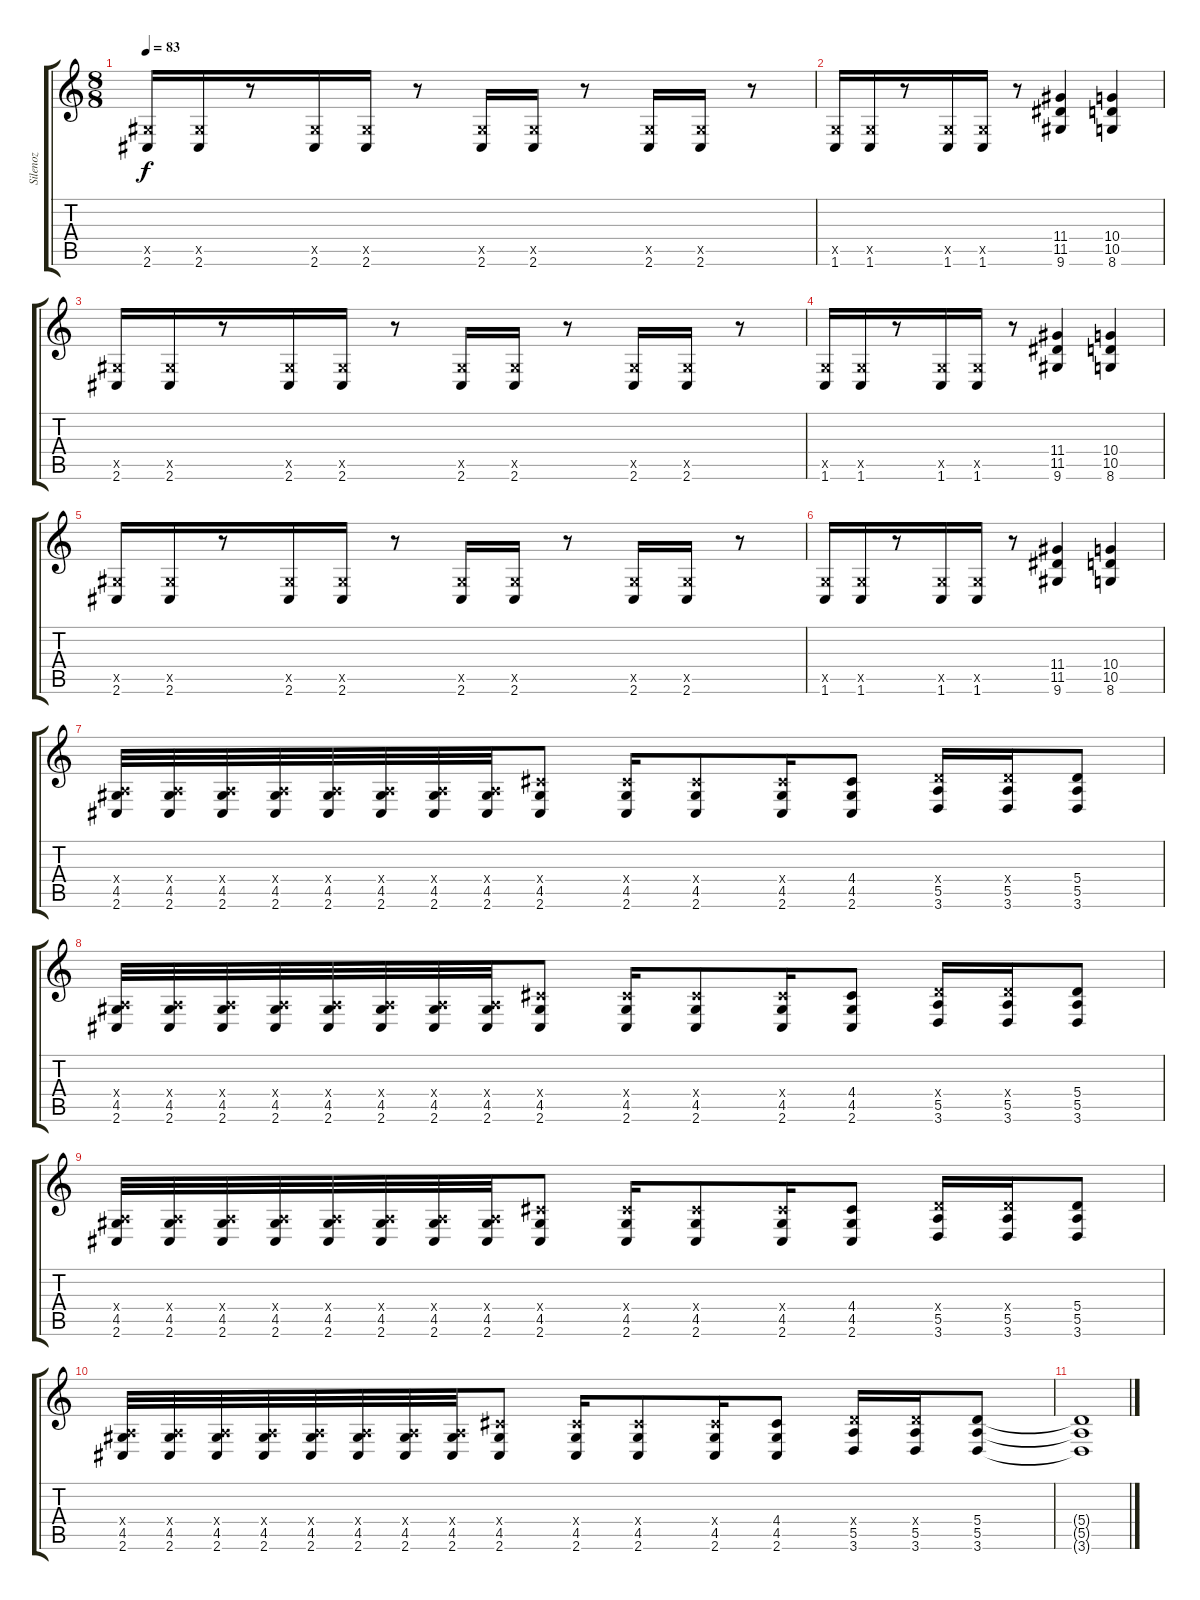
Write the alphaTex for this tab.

\track ("Silenoz" "Silenoz") {instrument overdrivenguitar}
\staff {score tabs}
\tuning (B3 Gb3 D3 A2 E2 B1) {hide}
\ts (8 8)
\tempo 83
\clef g2
\ks c
(4.5{x} 2.6).16{dy f} (4.5{x} 2.6).16 r.8 (4.5{x} 2.6).16 (4.5{x} 2.6).16 r.8 (4.5{x} 2.6).16 (4.5{x} 2.6).16 r.8 (4.5{x} 2.6).16 (4.5{x} 2.6).16 r.8 |
(3.5{x} 1.6).16 (3.5{x} 1.6).16 r.8 (3.5{x} 1.6).16 (3.5{x} 1.6).16 r.8 (11.4 11.5 9.6).4 (10.4 10.5 8.6).4 |
(4.5{x} 2.6).16 (4.5{x} 2.6).16 r.8 (4.5{x} 2.6).16 (4.5{x} 2.6).16 r.8 (4.5{x} 2.6).16 (4.5{x} 2.6).16 r.8 (4.5{x} 2.6).16 (4.5{x} 2.6).16 r.8 |
(3.5{x} 1.6).16 (3.5{x} 1.6).16 r.8 (3.5{x} 1.6).16 (3.5{x} 1.6).16 r.8 (11.4 11.5 9.6).4 (10.4 10.5 8.6).4 |
(4.5{x} 2.6).16 (4.5{x} 2.6).16 r.8 (4.5{x} 2.6).16 (4.5{x} 2.6).16 r.8 (4.5{x} 2.6).16 (4.5{x} 2.6).16 r.8 (4.5{x} 2.6).16 (4.5{x} 2.6).16 r.8 |
(3.5{x} 1.6).16 (3.5{x} 1.6).16 r.8 (3.5{x} 1.6).16 (3.5{x} 1.6).16 r.8 (11.4 11.5 9.6).4 (10.4 10.5 8.6).4 |
(0.4{x} 4.5 2.6).32 (0.4{x} 4.5 2.6).32 (0.4{x} 4.5 2.6).32 (0.4{x} 4.5 2.6).32 (0.4{x} 4.5 2.6).32 (0.4{x} 4.5 2.6).32 (0.4{x} 4.5 2.6).32 (0.4{x} 4.5 2.6).32 (4.4{x} 4.5 2.6).8 (4.4{x} 4.5 2.6).16 (4.4{x} 4.5 2.6).8 (4.4{x} 4.5 2.6).16 (4.4 4.5 2.6).8 (5.4{x} 5.5 3.6).16 (5.4{x} 5.5 3.6).16 (5.4 5.5 3.6).8 |
(0.4{x} 4.5 2.6).32 (0.4{x} 4.5 2.6).32 (0.4{x} 4.5 2.6).32 (0.4{x} 4.5 2.6).32 (0.4{x} 4.5 2.6).32 (0.4{x} 4.5 2.6).32 (0.4{x} 4.5 2.6).32 (0.4{x} 4.5 2.6).32 (4.4{x} 4.5 2.6).8 (4.4{x} 4.5 2.6).16 (4.4{x} 4.5 2.6).8 (4.4{x} 4.5 2.6).16 (4.4 4.5 2.6).8 (5.4{x} 5.5 3.6).16 (5.4{x} 5.5 3.6).16 (5.4 5.5 3.6).8 |
(0.4{x} 4.5 2.6).32 (0.4{x} 4.5 2.6).32 (0.4{x} 4.5 2.6).32 (0.4{x} 4.5 2.6).32 (0.4{x} 4.5 2.6).32 (0.4{x} 4.5 2.6).32 (0.4{x} 4.5 2.6).32 (0.4{x} 4.5 2.6).32 (4.4{x} 4.5 2.6).8 (4.4{x} 4.5 2.6).16 (4.4{x} 4.5 2.6).8 (4.4{x} 4.5 2.6).16 (4.4 4.5 2.6).8 (5.4{x} 5.5 3.6).16 (5.4{x} 5.5 3.6).16 (5.4 5.5 3.6).8 |
(0.4{x} 4.5 2.6).32 (0.4{x} 4.5 2.6).32 (0.4{x} 4.5 2.6).32 (0.4{x} 4.5 2.6).32 (0.4{x} 4.5 2.6).32 (0.4{x} 4.5 2.6).32 (0.4{x} 4.5 2.6).32 (0.4{x} 4.5 2.6).32 (4.4{x} 4.5 2.6).8 (4.4{x} 4.5 2.6).16 (4.4{x} 4.5 2.6).8 (4.4{x} 4.5 2.6).16 (4.4 4.5 2.6).8 (5.4{x} 5.5 3.6).16 (5.4{x} 5.5 3.6).16 (5.4 5.5 3.6).8 |
(5.4{t} 5.5{t} 3.6{t}).1
